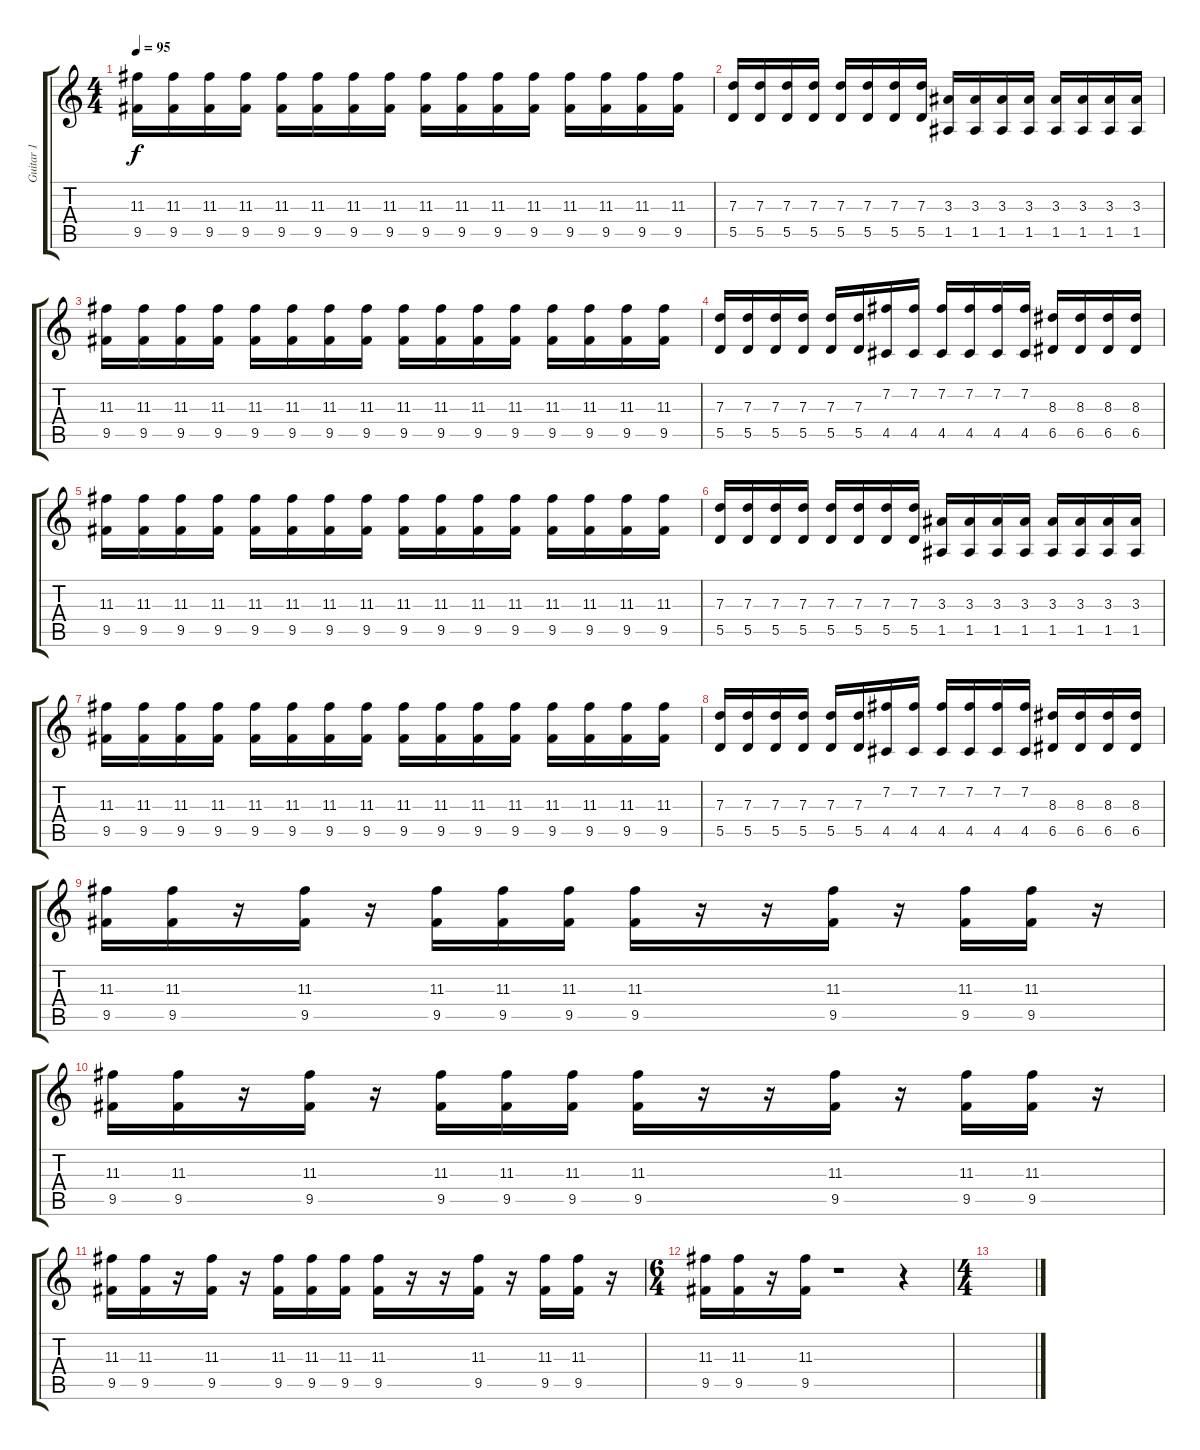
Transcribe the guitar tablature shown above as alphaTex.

\track ("Guitar 1" "Guitar 1") {instrument distortionguitar}
\staff {score tabs}
\tuning (E4 B3 G3 D3 A2 D2) {hide}
\ts (4 4)
\tempo 95
\clef g2
\ks c
(11.3 9.5).16{dy f volume 15 balance 16 instrument distortionguitar} (11.3 9.5).16 (11.3 9.5).16 (11.3 9.5).16 (11.3 9.5).16 (11.3 9.5).16 (11.3 9.5).16 (11.3 9.5).16 (11.3 9.5).16 (11.3 9.5).16 (11.3 9.5).16 (11.3 9.5).16 (11.3 9.5).16 (11.3 9.5).16 (11.3 9.5).16 (11.3 9.5).16 |
(7.3 5.5).16 (7.3 5.5).16 (7.3 5.5).16 (7.3 5.5).16 (7.3 5.5).16 (7.3 5.5).16 (7.3 5.5).16 (7.3 5.5).16 (3.3 1.5).16 (3.3 1.5).16 (3.3 1.5).16 (3.3 1.5).16 (3.3 1.5).16 (3.3 1.5).16 (3.3 1.5).16 (3.3 1.5).16 |
(11.3 9.5).16{volume 15 balance 16 instrument distortionguitar} (11.3 9.5).16 (11.3 9.5).16 (11.3 9.5).16 (11.3 9.5).16 (11.3 9.5).16 (11.3 9.5).16 (11.3 9.5).16 (11.3 9.5).16 (11.3 9.5).16 (11.3 9.5).16 (11.3 9.5).16 (11.3 9.5).16 (11.3 9.5).16 (11.3 9.5).16 (11.3 9.5).16 |
(7.3 5.5).16 (7.3 5.5).16 (7.3 5.5).16 (7.3 5.5).16 (7.3 5.5).16 (7.3 5.5).16 (7.2 4.5).16 (7.2 4.5).16 (7.2 4.5).16 (7.2 4.5).16 (7.2 4.5).16 (7.2 4.5).16 (8.3 6.5).16 (8.3 6.5).16 (8.3 6.5).16 (8.3 6.5).16 |
(11.3 9.5).16{volume 15 balance 16 instrument distortionguitar} (11.3 9.5).16 (11.3 9.5).16 (11.3 9.5).16 (11.3 9.5).16 (11.3 9.5).16 (11.3 9.5).16 (11.3 9.5).16 (11.3 9.5).16 (11.3 9.5).16 (11.3 9.5).16 (11.3 9.5).16 (11.3 9.5).16 (11.3 9.5).16 (11.3 9.5).16 (11.3 9.5).16 |
(7.3 5.5).16 (7.3 5.5).16 (7.3 5.5).16 (7.3 5.5).16 (7.3 5.5).16 (7.3 5.5).16 (7.3 5.5).16 (7.3 5.5).16 (3.3 1.5).16 (3.3 1.5).16 (3.3 1.5).16 (3.3 1.5).16 (3.3 1.5).16 (3.3 1.5).16 (3.3 1.5).16 (3.3 1.5).16 |
(11.3 9.5).16{volume 15 balance 16 instrument distortionguitar} (11.3 9.5).16 (11.3 9.5).16 (11.3 9.5).16 (11.3 9.5).16 (11.3 9.5).16 (11.3 9.5).16 (11.3 9.5).16 (11.3 9.5).16 (11.3 9.5).16 (11.3 9.5).16 (11.3 9.5).16 (11.3 9.5).16 (11.3 9.5).16 (11.3 9.5).16 (11.3 9.5).16 |
(7.3 5.5).16 (7.3 5.5).16 (7.3 5.5).16 (7.3 5.5).16 (7.3 5.5).16 (7.3 5.5).16 (7.2 4.5).16 (7.2 4.5).16 (7.2 4.5).16 (7.2 4.5).16 (7.2 4.5).16 (7.2 4.5).16 (8.3 6.5).16 (8.3 6.5).16 (8.3 6.5).16 (8.3 6.5).16 |
(11.3 9.5).16 (11.3 9.5).16 r.16 (11.3 9.5).16 r.16 (11.3 9.5).16 (11.3 9.5).16 (11.3 9.5).16 (11.3 9.5).16 r.16 r.16 (11.3 9.5).16 r.16 (11.3 9.5).16 (11.3 9.5).16 r.16 |
(11.3 9.5).16 (11.3 9.5).16 r.16 (11.3 9.5).16 r.16 (11.3 9.5).16 (11.3 9.5).16 (11.3 9.5).16 (11.3 9.5).16 r.16 r.16 (11.3 9.5).16 r.16 (11.3 9.5).16 (11.3 9.5).16 r.16 |
(11.3 9.5).16 (11.3 9.5).16 r.16 (11.3 9.5).16 r.16 (11.3 9.5).16 (11.3 9.5).16 (11.3 9.5).16 (11.3 9.5).16 r.16 r.16 (11.3 9.5).16 r.16 (11.3 9.5).16 (11.3 9.5).16 r.16 |
\ts (6 4)
(11.3 9.5).16 (11.3 9.5).16 r.16 (11.3 9.5).16 r.1 r.4 |
\ts (4 4)
